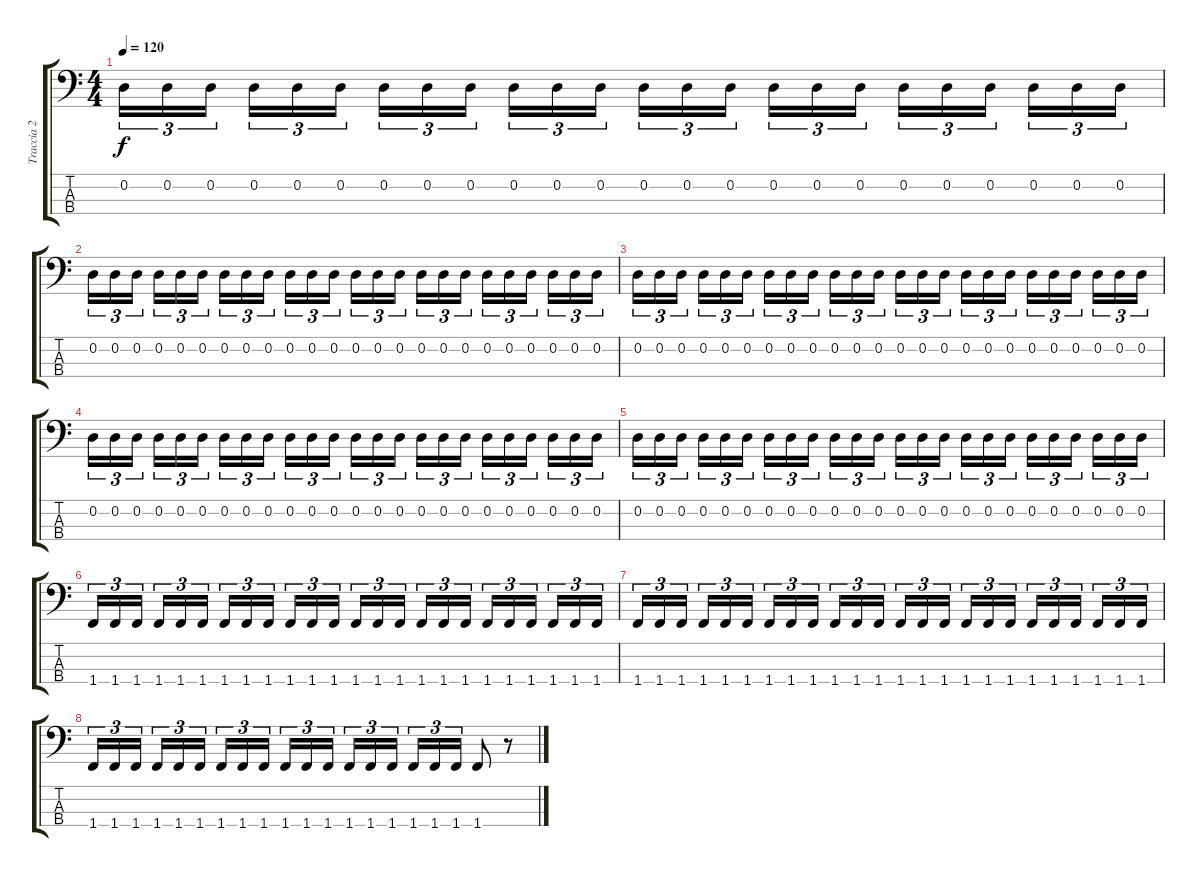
\track ("Traccia 2" "Traccia 2") {instrument electricbasspick}
\staff {score tabs}
\tuning (G2 D2 A1 E1) {hide}
\ts (4 4)
\tempo 120
\clef f4
\ks c
0.2.16{tu (3 2) dy f} 0.2.16{tu (3 2)} 0.2.16{tu (3 2)} 0.2.16{tu (3 2)} 0.2.16{tu (3 2)} 0.2.16{tu (3 2)} 0.2.16{tu (3 2)} 0.2.16{tu (3 2)} 0.2.16{tu (3 2)} 0.2.16{tu (3 2)} 0.2.16{tu (3 2)} 0.2.16{tu (3 2)} 0.2.16{tu (3 2)} 0.2.16{tu (3 2)} 0.2.16{tu (3 2)} 0.2.16{tu (3 2)} 0.2.16{tu (3 2)} 0.2.16{tu (3 2)} 0.2.16{tu (3 2)} 0.2.16{tu (3 2)} 0.2.16{tu (3 2)} 0.2.16{tu (3 2)} 0.2.16{tu (3 2)} 0.2.16{tu (3 2)} |
0.2.16{tu (3 2)} 0.2.16{tu (3 2)} 0.2.16{tu (3 2)} 0.2.16{tu (3 2)} 0.2.16{tu (3 2)} 0.2.16{tu (3 2)} 0.2.16{tu (3 2)} 0.2.16{tu (3 2)} 0.2.16{tu (3 2)} 0.2.16{tu (3 2)} 0.2.16{tu (3 2)} 0.2.16{tu (3 2)} 0.2.16{tu (3 2)} 0.2.16{tu (3 2)} 0.2.16{tu (3 2)} 0.2.16{tu (3 2)} 0.2.16{tu (3 2)} 0.2.16{tu (3 2)} 0.2.16{tu (3 2)} 0.2.16{tu (3 2)} 0.2.16{tu (3 2)} 0.2.16{tu (3 2)} 0.2.16{tu (3 2)} 0.2.16{tu (3 2)} |
0.2.16{tu (3 2)} 0.2.16{tu (3 2)} 0.2.16{tu (3 2)} 0.2.16{tu (3 2)} 0.2.16{tu (3 2)} 0.2.16{tu (3 2)} 0.2.16{tu (3 2)} 0.2.16{tu (3 2)} 0.2.16{tu (3 2)} 0.2.16{tu (3 2)} 0.2.16{tu (3 2)} 0.2.16{tu (3 2)} 0.2.16{tu (3 2)} 0.2.16{tu (3 2)} 0.2.16{tu (3 2)} 0.2.16{tu (3 2)} 0.2.16{tu (3 2)} 0.2.16{tu (3 2)} 0.2.16{tu (3 2)} 0.2.16{tu (3 2)} 0.2.16{tu (3 2)} 0.2.16{tu (3 2)} 0.2.16{tu (3 2)} 0.2.16{tu (3 2)} |
0.2.16{tu (3 2)} 0.2.16{tu (3 2)} 0.2.16{tu (3 2)} 0.2.16{tu (3 2)} 0.2.16{tu (3 2)} 0.2.16{tu (3 2)} 0.2.16{tu (3 2)} 0.2.16{tu (3 2)} 0.2.16{tu (3 2)} 0.2.16{tu (3 2)} 0.2.16{tu (3 2)} 0.2.16{tu (3 2)} 0.2.16{tu (3 2)} 0.2.16{tu (3 2)} 0.2.16{tu (3 2)} 0.2.16{tu (3 2)} 0.2.16{tu (3 2)} 0.2.16{tu (3 2)} 0.2.16{tu (3 2)} 0.2.16{tu (3 2)} 0.2.16{tu (3 2)} 0.2.16{tu (3 2)} 0.2.16{tu (3 2)} 0.2.16{tu (3 2)} |
0.2.16{tu (3 2)} 0.2.16{tu (3 2)} 0.2.16{tu (3 2)} 0.2.16{tu (3 2)} 0.2.16{tu (3 2)} 0.2.16{tu (3 2)} 0.2.16{tu (3 2)} 0.2.16{tu (3 2)} 0.2.16{tu (3 2)} 0.2.16{tu (3 2)} 0.2.16{tu (3 2)} 0.2.16{tu (3 2)} 0.2.16{tu (3 2)} 0.2.16{tu (3 2)} 0.2.16{tu (3 2)} 0.2.16{tu (3 2)} 0.2.16{tu (3 2)} 0.2.16{tu (3 2)} 0.2.16{tu (3 2)} 0.2.16{tu (3 2)} 0.2.16{tu (3 2)} 0.2.16{tu (3 2)} 0.2.16{tu (3 2)} 0.2.16{tu (3 2)} |
1.4.16{tu (3 2)} 1.4.16{tu (3 2)} 1.4.16{tu (3 2)} 1.4.16{tu (3 2)} 1.4.16{tu (3 2)} 1.4.16{tu (3 2)} 1.4.16{tu (3 2)} 1.4.16{tu (3 2)} 1.4.16{tu (3 2)} 1.4.16{tu (3 2)} 1.4.16{tu (3 2)} 1.4.16{tu (3 2)} 1.4.16{tu (3 2)} 1.4.16{tu (3 2)} 1.4.16{tu (3 2)} 1.4.16{tu (3 2)} 1.4.16{tu (3 2)} 1.4.16{tu (3 2)} 1.4.16{tu (3 2)} 1.4.16{tu (3 2)} 1.4.16{tu (3 2)} 1.4.16{tu (3 2)} 1.4.16{tu (3 2)} 1.4.16{tu (3 2)} |
1.4.16{tu (3 2)} 1.4.16{tu (3 2)} 1.4.16{tu (3 2)} 1.4.16{tu (3 2)} 1.4.16{tu (3 2)} 1.4.16{tu (3 2)} 1.4.16{tu (3 2)} 1.4.16{tu (3 2)} 1.4.16{tu (3 2)} 1.4.16{tu (3 2)} 1.4.16{tu (3 2)} 1.4.16{tu (3 2)} 1.4.16{tu (3 2)} 1.4.16{tu (3 2)} 1.4.16{tu (3 2)} 1.4.16{tu (3 2)} 1.4.16{tu (3 2)} 1.4.16{tu (3 2)} 1.4.16{tu (3 2)} 1.4.16{tu (3 2)} 1.4.16{tu (3 2)} 1.4.16{tu (3 2)} 1.4.16{tu (3 2)} 1.4.16{tu (3 2)} |
1.4.16{tu (3 2)} 1.4.16{tu (3 2)} 1.4.16{tu (3 2)} 1.4.16{tu (3 2)} 1.4.16{tu (3 2)} 1.4.16{tu (3 2)} 1.4.16{tu (3 2)} 1.4.16{tu (3 2)} 1.4.16{tu (3 2)} 1.4.16{tu (3 2)} 1.4.16{tu (3 2)} 1.4.16{tu (3 2)} 1.4.16{tu (3 2)} 1.4.16{tu (3 2)} 1.4.16{tu (3 2)} 1.4.16{tu (3 2)} 1.4.16{tu (3 2)} 1.4.16{tu (3 2)} 1.4.8 r.8
